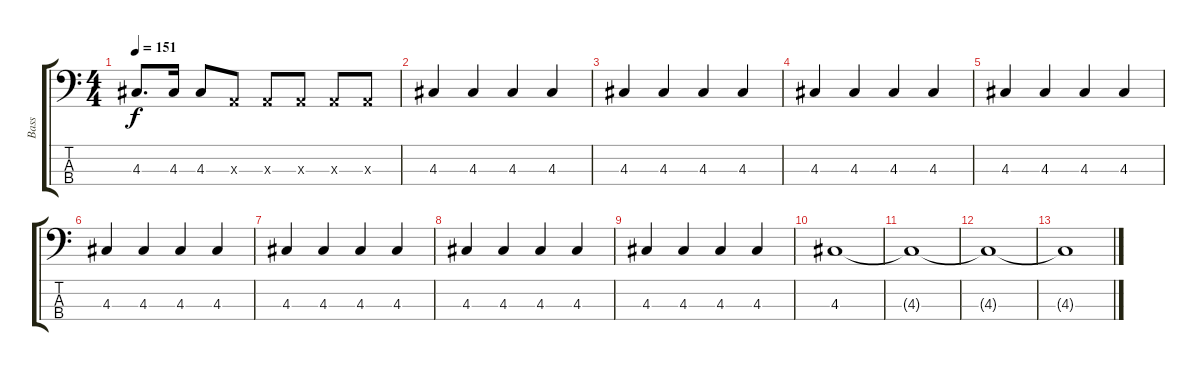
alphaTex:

\track ("Bass" "Bass") {instrument electricbassfinger}
\staff {score tabs}
\tuning (G2 D2 A1 E1) {hide}
\ts (4 4)
\tempo 151
\clef f4
\ks c
4.3.8{d dy f} 4.3.16 4.3.8 0.3{x}.8 0.3{x}.8 0.3{x}.8 0.3{x}.8 0.3{x}.8 |
4.3.4 4.3.4 4.3.4 4.3.4 |
4.3.4 4.3.4 4.3.4 4.3.4 |
4.3.4 4.3.4 4.3.4 4.3.4 |
4.3.4 4.3.4 4.3.4 4.3.4 |
4.3.4 4.3.4 4.3.4 4.3.4 |
4.3.4 4.3.4 4.3.4 4.3.4 |
4.3.4 4.3.4 4.3.4 4.3.4 |
4.3.4 4.3.4 4.3.4 4.3.4 |
4.3.1 |
4.3{t}.1 |
4.3{t}.1 |
4.3{t}.1
